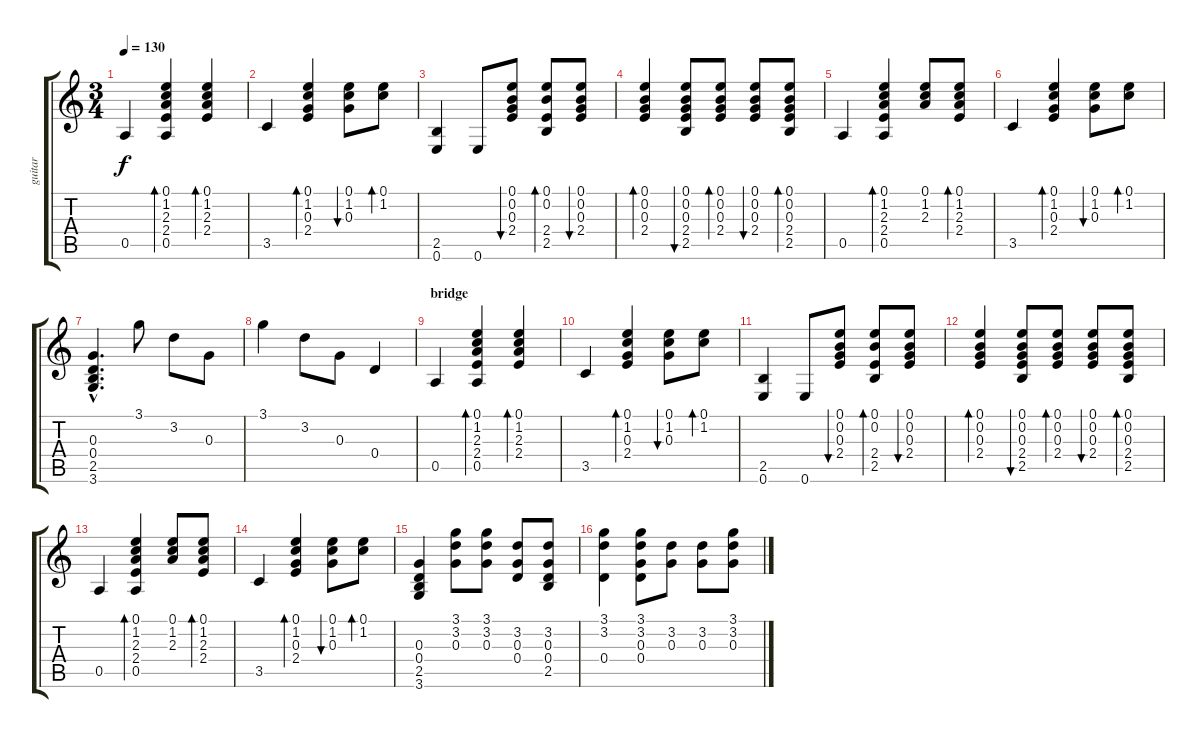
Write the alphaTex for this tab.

\track ("guitar" "guitar") {instrument acousticguitarsteel}
\staff {score tabs}
\tuning (E4 B3 G3 D3 A2 E2) {hide}
\ts (3 4)
\tempo 130
\clef g2
\ks c
0.5.4{dy f} (0.1 1.2 2.3 2.4 0.5).4{bd 30} (0.1 1.2 2.3 2.4).4{bd 30} |
3.5.4 (0.1 1.2 0.3 2.4).4{bd 30} (0.1 1.2 0.3).8{bu 30} (0.1 1.2).8{bd 30} |
(2.5 0.6).4 0.6.8 (0.1 0.2 0.3 2.4).8{bu 60} (0.1 0.2 2.4 2.5).8{bd 30} (0.1 0.2 0.3 2.4).8{bu 30} |
(0.1 0.2 0.3 2.4).4{bd 60} (0.1 0.2 0.3 2.4 2.5).8{bu 30} (0.1 0.2 0.3 2.4).8{bd 30} (0.1 0.2 0.3 2.4).8{bu 30} (0.1 0.2 0.3 2.4 2.5).8{bd 30} |
0.5.4 (0.1 1.2 2.3 2.4 0.5).4{bd 30} (0.1 1.2 2.3).8 (0.1 1.2 2.3 2.4).8{bd 30} |
3.5.4 (0.1 1.2 0.3 2.4).4{bd 30} (0.1 1.2 0.3).8{bu 30} (0.1 1.2).8{bd 30} |
(0.3{hac} 0.4{hac} 2.5{hac} 3.6{hac}).4{d} 3.1.8 3.2.8 0.3.8 |
3.1.4 3.2.8 0.3.8 0.4.4 |
\section ("" "bridge")
0.5.4 (0.1 1.2 2.3 2.4 0.5).4{bd 30} (0.1 1.2 2.3 2.4).4{bd 30} |
3.5.4 (0.1 1.2 0.3 2.4).4{bd 30} (0.1 1.2 0.3).8{bu 30} (0.1 1.2).8{bd 30} |
(2.5 0.6).4 0.6.8 (0.1 0.2 0.3 2.4).8{bu 60} (0.1 0.2 2.4 2.5).8{bd 30} (0.1 0.2 0.3 2.4).8{bu 30} |
(0.1 0.2 0.3 2.4).4{bd 60} (0.1 0.2 0.3 2.4 2.5).8{bu 30} (0.1 0.2 0.3 2.4).8{bd 30} (0.1 0.2 0.3 2.4).8{bu 30} (0.1 0.2 0.3 2.4 2.5).8{bd 30} |
0.5.4 (0.1 1.2 2.3 2.4 0.5).4{bd 30} (0.1 1.2 2.3).8 (0.1 1.2 2.3 2.4).8{bd 30} |
3.5.4 (0.1 1.2 0.3 2.4).4{bd 30} (0.1 1.2 0.3).8{bu 30} (0.1 1.2).8{bd 30} |
(0.3 0.4 2.5 3.6).4 (3.1 3.2 0.3).8 (3.1 3.2 0.3).8 (3.2 0.3 0.4).8 (3.2 0.3 0.4 2.5).8 |
(3.1 3.2 0.4).4 (3.1 3.2 0.3 0.4).8 (3.2 0.3).8 (3.2 0.3).8 (3.1 3.2 0.3).8
